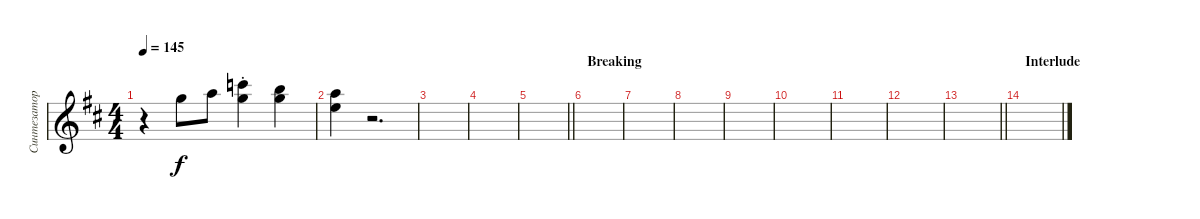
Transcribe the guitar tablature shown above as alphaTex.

\track ("Синтезатор" "Синтезатор") {instrument rockorgan}
\staff {score}
\tuning (E5 B4 G4 D4 A3 E3) {hide}
\ts (4 4)
\tempo 145
\clef g2
\ks bminor
r.4{dy f} 3.1.8 5.1.8 (8.1{st} 8.2{st}).4 (7.1 8.2).4 |
(5.1 5.2).4 r.2{d} |
|
|
\barLineRight lightlight
|
\section ("" "Breaking")
|
|
|
|
|
|
|
\barLineRight lightlight
|
\section ("" "Interlude")
